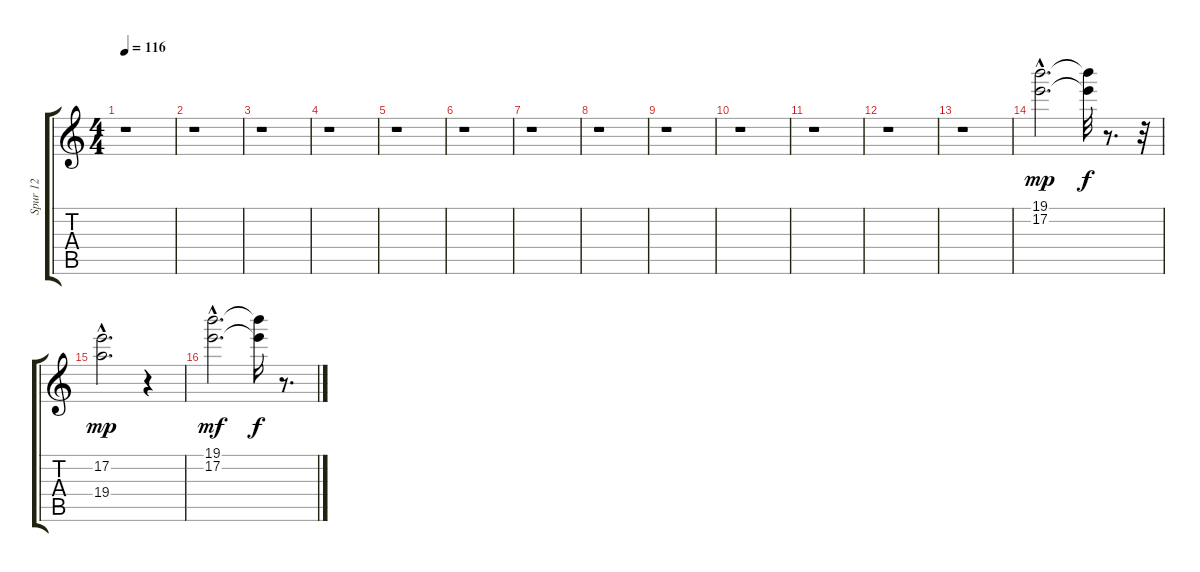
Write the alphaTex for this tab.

\track ("Spur 12" "Spur 12") {instrument synthbass1}
\staff {score tabs}
\tuning (E4 B3 G3 D3 A2 E2) {hide}
\ts (4 4)
\tempo 116
\clef g2
\ks c
r.1{dy f} |
r.1 |
r.1 |
r.1 |
r.1 |
r.1 |
r.1 |
r.1 |
r.1 |
r.1 |
r.1 |
r.1 |
r.1 |
(19.1{hac} 17.2{hac}).2{d dy mp} (19.1{t} 17.2{t}).32{dy f} r.8{d} r.32 |
(17.2{hac} 19.4{hac}).2{d dy mp} r.4 |
(19.1{hac} 17.2{hac}).2{d dy mf} (19.1{t} 17.2{t}).16{dy f} r.8{d}
